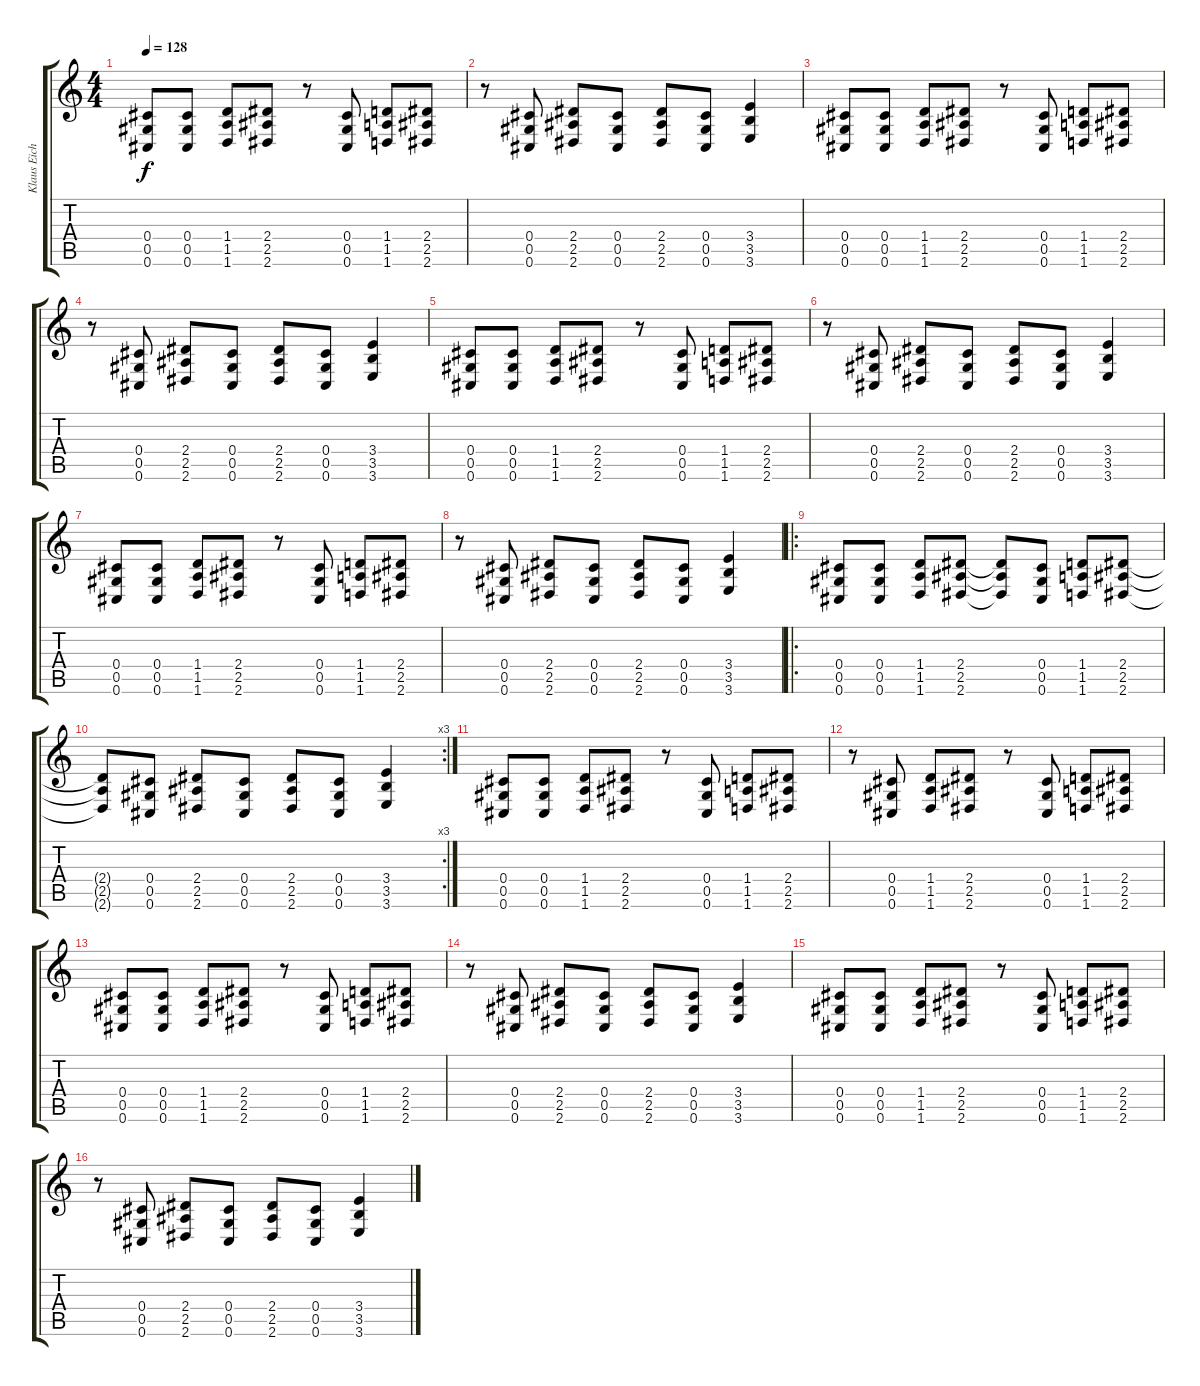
\track ("Klaus Eichstadt (lead)" "Klaus Eich") {instrument distortionguitar}
\staff {score tabs}
\tuning (Eb4 Bb3 Gb3 Db3 Ab2 Db2) {hide}
\ts (4 4)
\tempo 128
\clef g2
\ks c
(0.4 0.5 0.6).8{dy f instrument distortionguitar} (0.4 0.5 0.6).8 (1.4 1.5 1.6).8 (2.4 2.5 2.6).8 r.8 (0.4 0.5 0.6).8 (1.4 1.5 1.6).8 (2.4 2.5 2.6).8 |
r.8 (0.4 0.5 0.6).8 (2.4 2.5 2.6).8 (0.4 0.5 0.6).8 (2.4 2.5 2.6).8 (0.4 0.5 0.6).8 (3.4 3.5 3.6).4 |
(0.4 0.5 0.6).8 (0.4 0.5 0.6).8 (1.4 1.5 1.6).8 (2.4 2.5 2.6).8 r.8 (0.4 0.5 0.6).8 (1.4 1.5 1.6).8 (2.4 2.5 2.6).8 |
r.8 (0.4 0.5 0.6).8 (2.4 2.5 2.6).8 (0.4 0.5 0.6).8 (2.4 2.5 2.6).8 (0.4 0.5 0.6).8 (3.4 3.5 3.6).4 |
(0.4 0.5 0.6).8 (0.4 0.5 0.6).8 (1.4 1.5 1.6).8 (2.4 2.5 2.6).8 r.8 (0.4 0.5 0.6).8 (1.4 1.5 1.6).8 (2.4 2.5 2.6).8 |
r.8 (0.4 0.5 0.6).8 (2.4 2.5 2.6).8 (0.4 0.5 0.6).8 (2.4 2.5 2.6).8 (0.4 0.5 0.6).8 (3.4 3.5 3.6).4 |
(0.4 0.5 0.6).8 (0.4 0.5 0.6).8 (1.4 1.5 1.6).8 (2.4 2.5 2.6).8 r.8 (0.4 0.5 0.6).8 (1.4 1.5 1.6).8 (2.4 2.5 2.6).8 |
r.8 (0.4 0.5 0.6).8 (2.4 2.5 2.6).8 (0.4 0.5 0.6).8 (2.4 2.5 2.6).8 (0.4 0.5 0.6).8 (3.4 3.5 3.6).4 |
\ro
(0.4 0.5 0.6).8{balance 8} (0.4 0.5 0.6).8 (1.4 1.5 1.6).8 (2.4 2.5 2.6).8 (2.4{t} 2.5{t} 2.6{t}).8 (0.4 0.5 0.6).8 (1.4 1.5 1.6).8 (2.4 2.5 2.6).8 |
\rc 3
(2.4{t} 2.5{t} 2.6{t}).8 (0.4 0.5 0.6).8 (2.4 2.5 2.6).8 (0.4 0.5 0.6).8 (2.4 2.5 2.6).8 (0.4 0.5 0.6).8 (3.4 3.5 3.6).4 |
(0.4 0.5 0.6).8 (0.4 0.5 0.6).8 (1.4 1.5 1.6).8 (2.4 2.5 2.6).8 r.8 (0.4 0.5 0.6).8 (1.4 1.5 1.6).8 (2.4 2.5 2.6).8 |
r.8{volume 9 instrument contrabass} (0.4 0.5 0.6).8 (1.4 1.5 1.6).8 (2.4 2.5 2.6).8 r.8 (0.4 0.5 0.6).8 (1.4 1.5 1.6).8 (2.4 2.5 2.6).8 |
(0.4 0.5 0.6).8{volume 13 instrument distortionguitar} (0.4 0.5 0.6).8 (1.4 1.5 1.6).8 (2.4 2.5 2.6).8 r.8 (0.4 0.5 0.6).8 (1.4 1.5 1.6).8 (2.4 2.5 2.6).8 |
r.8 (0.4 0.5 0.6).8 (2.4 2.5 2.6).8 (0.4 0.5 0.6).8 (2.4 2.5 2.6).8 (0.4 0.5 0.6).8 (3.4 3.5 3.6).4 |
(0.4 0.5 0.6).8 (0.4 0.5 0.6).8 (1.4 1.5 1.6).8 (2.4 2.5 2.6).8 r.8 (0.4 0.5 0.6).8 (1.4 1.5 1.6).8 (2.4 2.5 2.6).8 |
r.8 (0.4 0.5 0.6).8 (2.4 2.5 2.6).8 (0.4 0.5 0.6).8 (2.4 2.5 2.6).8 (0.4 0.5 0.6).8 (3.4 3.5 3.6).4
